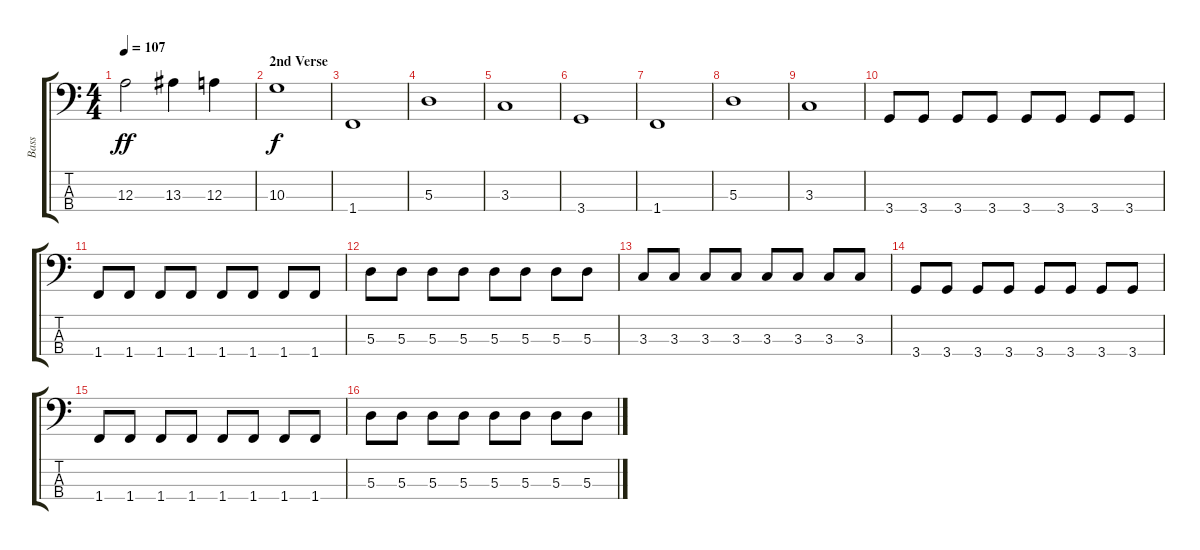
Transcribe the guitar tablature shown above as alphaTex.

\track ("Bass" "Bass") {instrument electricbasspick}
\staff {score tabs}
\tuning (G2 D2 A1 E1) {hide}
\ts (4 4)
\tempo 107
\clef f4
\ks c
12.3.2{dy ff} 13.3.4 12.3.4 |
\section ("" "2nd Verse")
10.3.1{dy f volume 13} |
1.4.1 |
5.3.1 |
3.3.1 |
3.4.1 |
1.4.1 |
5.3.1 |
3.3.1 |
3.4.8 3.4.8 3.4.8 3.4.8 3.4.8 3.4.8 3.4.8 3.4.8 |
1.4.8 1.4.8 1.4.8 1.4.8 1.4.8 1.4.8 1.4.8 1.4.8 |
5.3.8 5.3.8 5.3.8 5.3.8 5.3.8 5.3.8 5.3.8 5.3.8 |
3.3.8 3.3.8 3.3.8 3.3.8 3.3.8 3.3.8 3.3.8 3.3.8 |
3.4.8 3.4.8 3.4.8 3.4.8 3.4.8 3.4.8 3.4.8 3.4.8 |
1.4.8 1.4.8 1.4.8 1.4.8 1.4.8 1.4.8 1.4.8 1.4.8 |
5.3.8 5.3.8 5.3.8 5.3.8 5.3.8 5.3.8 5.3.8 5.3.8
